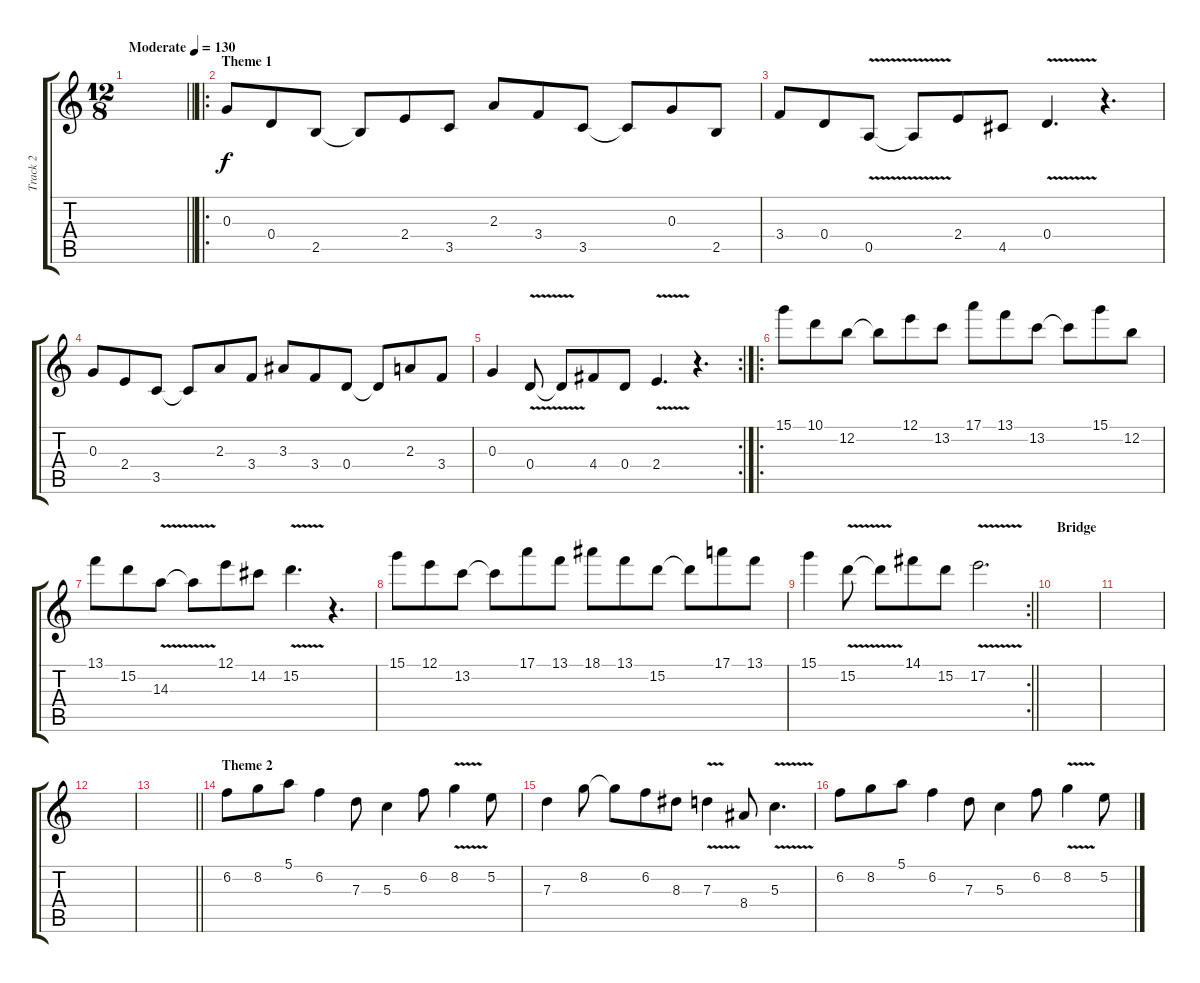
\track ("Track 2" "Track 2") {instrument electricguitarclean}
\staff {score tabs}
\tuning (E4 B3 G3 D3 A2 E2) {hide}
\ts (12 8)
\tempo (130 "Moderate")
\clef g2
\barLineRight lightlight
\ks c
|
\ro
\section ("" "Theme 1")
0.3.8 0.4.8 2.5.8 2.5{t}.8 2.4.8 3.5.8 2.3.8 3.4.8 3.5.8 3.5{t}.8 0.3.8 2.5.8 |
3.4.8 0.4.8 0.5{v}.8 0.5{t}.8 2.4.8 4.5.8 0.4{v}.4{d} r.4{d} |
0.3.8 2.4.8 3.5.8 3.5{t}.8 2.3.8 3.4.8 3.3.8 3.4.8 0.4.8 0.4{t}.8 2.3.8 3.4.8 |
\rc 2
0.3.4 0.4{v}.8 0.4{t}.8 4.4.8 0.4.8 2.4{v}.4{d} r.4{d} |
\ro
15.1.8 10.1.8 12.2.8 12.2{t}.8 12.1.8 13.2.8 17.1.8 13.1.8 13.2.8 13.2{t}.8 15.1.8 12.2.8 |
13.1.8 15.2.8 14.3{v}.8 14.3{t}.8 12.1.8 14.2.8 15.2{v}.4{d} r.4{d} |
15.1.8 12.1.8 13.2.8 13.2{t}.8 17.1.8 13.1.8 18.1.8 13.1.8 15.2.8 15.2{t}.8 17.1.8 13.1.8 |
\rc 2
\barLineRight lightlight
15.1.4 15.2{v}.8 15.2{t}.8 14.1.8 15.2.8 17.2{v}.2{d} |
\section ("" "Bridge")
|
|
|
\barLineRight lightlight
|
\section ("" "Theme 2")
6.2.8 8.2.8 5.1.8 6.2.4 7.3.8 5.3.4 6.2.8 8.2{v}.4 5.2.8 |
7.3.4 8.2.8 8.2{t}.8 6.2.8 8.3.8 7.3{v}.4 8.4.8 5.3{v}.4{d} |
6.2.8 8.2.8 5.1.8 6.2.4 7.3.8 5.3.4 6.2.8 8.2{v}.4 5.2.8
